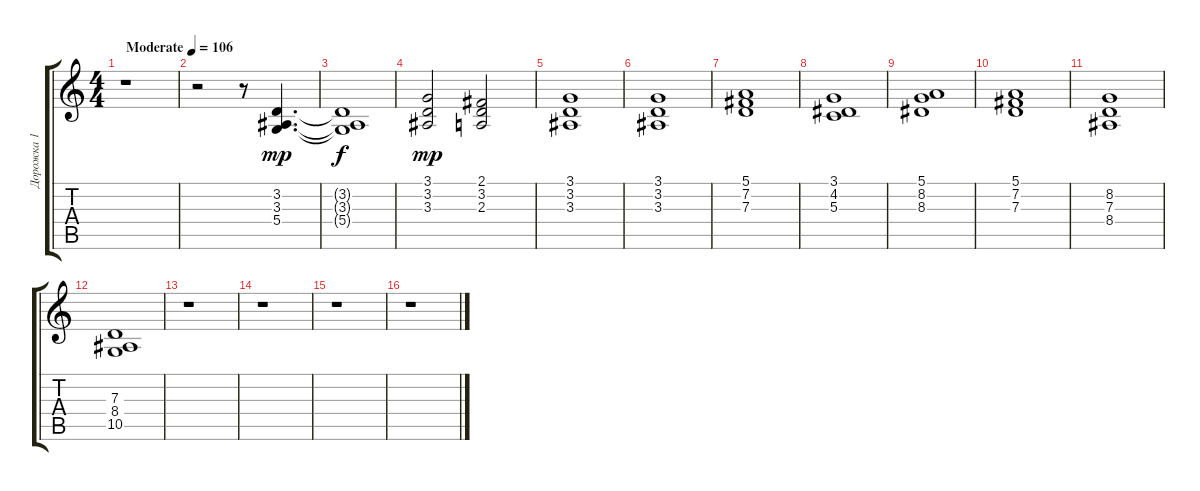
\track ("Дорожка 1" "Дорожка 1") {instrument synthstrings1}
\staff {score tabs}
\tuning (E4 B3 G3 D3 A2 E2) {hide}
\ts (4 4)
\tempo (106 "Moderate")
\clef g2
\ks c
r.1{dy mp instrument synthstrings1} |
r.2 r.8 (3.2 3.3 5.4).4{d} |
(3.2{t} 3.3{t} 5.4{t}).1{dy f} |
(3.1 3.2 3.3).2{dy mp} (2.1 3.2 2.3).2 |
(3.1 3.2 3.3).1 |
(3.1 3.2 3.3).1 |
(5.1 7.2 7.3).1 |
(3.1 4.2 5.3).1 |
(5.1 8.2 8.3).1 |
(5.1 7.2 7.3).1 |
(8.2 7.3 8.4).1 |
(7.3 8.4 10.5).1 |
r.1 |
r.1 |
r.1 |
r.1
